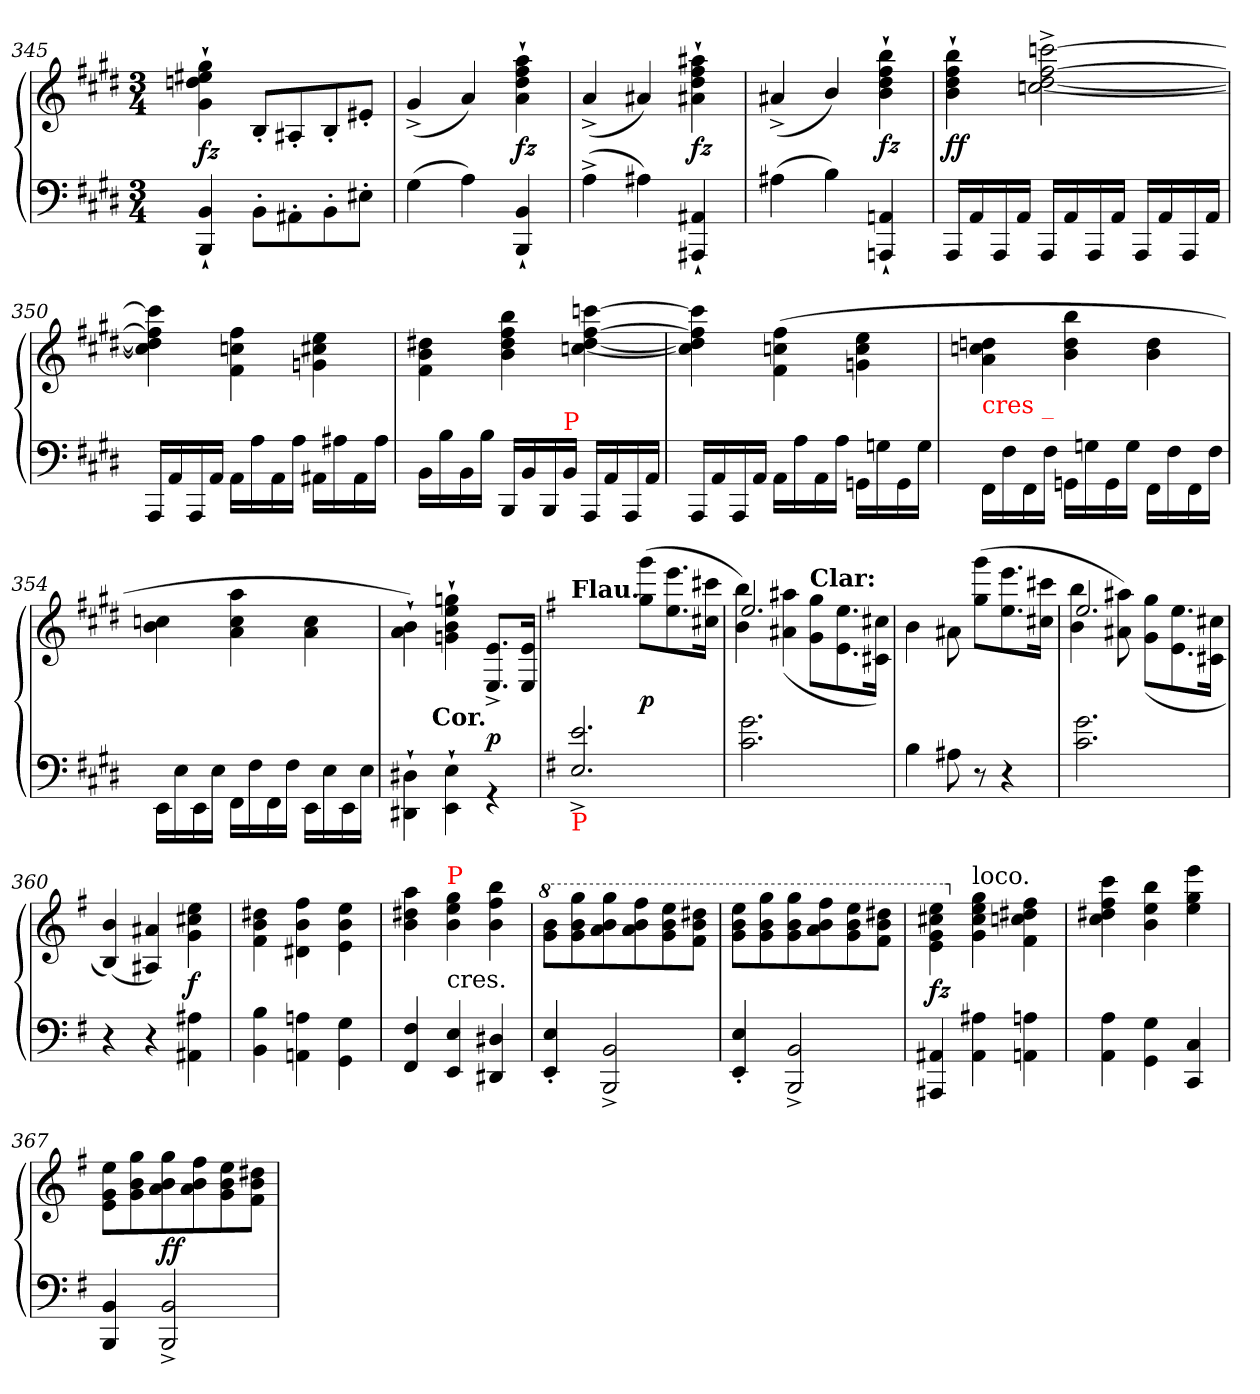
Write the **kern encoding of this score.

**kern	**kern	**dynam
*part1	*part1	*part1
*staff2	*staff1	*staff1/2
*clefF4	*clefG2	*
*k[f#c#g#d#]	*k[f#c#g#d#]	*
*M3/4	*M3/4	*
=345	=345	=345
4BB!`< 4BBB!`<	4gg#!`> 4ee#X!`> 4ddn!`> 4g#!`>	fz
8BB'>!\L	8B'<!L	.
8AA#X'>!\	8A#X'<!	.
8BB'>!\	8B'<!	.
8E#X'>!\J	8e#X'<!J	.
=346	=346	=346
(>4G#!	(<4g#^>!	.
4A!)	4a!)	.
4BB!`< 4BBB!`<	4aa!`> 4ff#!`> 4dd#!`> 4a!`>	fz
=347	=347	=347
(>4A^<!	(<4a^>!	.
4A#X!)	4a#X!)	.
4AA#X!`< 4AAA#X!`<	4aa#X!`> 4ff#!`> 4dd#!`> 4a#X!`>	fz
=348	=348	=348
(>4A#X!	(<4a#X^>!	.
4B!)	4b!/)	.
4AAn!`< 4AAAn!`<	4bb!`> 4ff#!`> 4dd#!`> 4b!`>	fz
=349	=349	=349
16AAA!LL	4bb!`> 4ff#!`> 4dd#!`> 4b!`>	ff
16AA!	.	.
16AAA!	.	.
16AA!JJ	.	.
16AAA!LL	[2cccn!^< [2ff#!^< [2dd#!^< [2ccn!^<	.
16AA!	.	.
16AAA!	.	.
16AA!JJ	.	.
16AAA!LL	.	.
16AA!	.	.
16AAA!	.	.
16AA!JJ	.	.
=350	=350	=350
16AAA!LL	4cccn!] 4ff#!] 4dd#!] 4ccn!]	.
16AA!	.	.
16AAA!	.	.
16AA!JJ	.	.
16AA!\LL	4ff#! 4ccn! 4f#!	.
16A!\	.	.
16AA!\	.	.
16A!\JJ	.	.
16AA#X!\LL	4ee! 4cc#X! 4gn!	.
16A#j!\	.	.
16AA#!\	.	.
16A#!\JJ	.	.
=351	=351	=351
*	*^	*
16BB!\LL	4dd#X!\ 4b!\ 4f#!\	4..ryy	.
16B!\	.	.	.
16BB!\	.	.	.
16B!\JJ	.	.	.
16BBB!LL	4bb! 4ff#! 4dd#! 4b!	.	.
16BB!	.	.	.
16BBB!	.	.	.
!LO:TX:a:color=red:t=P	!	!	!
16BB!JJ	.	4ryy	fz fz
16AAA!LL	[4cccn! [4ff#! [4dd#! [4ccn!	.	.
16AA!	.	.	.
16AAA!	.	.	.
16AA!JJ	.	16ryy	.
*	*v	*v	*
=352	=352	=352
16AAA!LL	4cccn!] 4ff#!] 4dd#!] 4ccn!]	.
16AA!	.	.
16AAA!	.	.
16AA!JJ	.	.
16AA!\LL	(>4ff#! 4cc! 4f#!	.
16A!\	.	.
16AA!\	.	.
16A!\JJ	.	.
16GGn!\LL	4ee! 4cc! 4gn!	.
16Gnj!	.	.
16GG!	.	.
16G!JJ	.	.
=353	=353	=353
!	!LO:TX:b:color=red:t=cres _	!
16FF#!\LL	4ddn! 4ccn! 4a!	.
16F#!	.	.
16FF#!	.	.
16F#!JJ	.	.
16GGn!\LL	4bb! 4dd! 4b!	.
16Gn!	.	.
16GG!	.	.
16G!JJ	.	.
16FF#!\LL	4dd! 4b!	.
16F#!	.	.
16FF#!	.	.
16F#!JJ	.	.
=354	=354	=354
16EE!\LL	4ccn! 4b!	.
16E!	.	.
16EE!	.	.
16E!JJ	.	.
16FF#!\LL	4aa! 4cc! 4a!	.
16F#!	.	.
16FF#!	.	.
16F#!JJ	.	.
16EE!\LL	4cc! 4a!	.
16E!	.	.
16EE!	.	.
16E!JJ	.	.
=355	=355	=355
4D#X!`>\ 4DD#X!`>\	4b!`>\ 4a!`>\)	.
4E!`>\ 4EE!`>\	4ggn!`> 4ee!`> 4b!`> 4gn!`>	.
!	!LO:TX:b:B:rj:t=Cor.	!
4rGG	8.e!^>/ 8.E!^>/L	p
.	16e!/ 16E!/Jk	.
=356	=356	=356
*k[f#]	*k[f#]	*
!	!LO:TX:a:B:t=Flau.	!
!LO:TX:b:color=red:t=P	!	!
2.e!^>/ 2.E!^>/	4ryy	.
.	8ryy	.
.	(>8ggg!\ 8gg!\L	p
.	8.eee!\ 8.ee!\	.
.	16ccc#X!\ 16cc#X!\Jk	.
=357	=357	=357
*	*^	*
2.g!\ 2.c!\	2.ee!	4bb! 4b!)	.
!	!	!LO:N:vis=4	!
.	.	(>8aa#X! 8a#X!	.
!	!	!LO:TX:a:B:t=Clar&colon;	!
.	.	8gg!\ 8g!\L	.
.	.	8.ee!\ 8.e!\	.
.	.	16cc#X!\ 16c#X!\Jk)	.
*	*v	*v	*
=358	=358	=358
4B!	4b!	.
8A#X!	8a#X!\	.
8r	(>8ggg!\ 8gg!\L	.
4r	8.eee!\ 8.ee!\	.
.	16ccc#X!\ 16cc#X!\Jk	.
=359	=359	=359
*	*^	*
2.g!\ 2.c!\	2.ee!	4bb! 4b!	.
.	.	8aa#X! 8a#X!)	.
.	.	(>8gg!\ 8g!\L	.
.	.	8.ee!\ 8.e!\	.
.	.	16cc#X!\ 16c#X!\Jk	.
*	*v	*v	*
=360	=360	=360
4r	(<4b! 4B!)	.
4r	4a#X! 4A#X!)	.
4A#X! 4AA#X!	4ee! 4cc#X! 4g!	f
=361	=361	=361
4B!\ 4BB!\	4dd#X!\ 4b!\ 4f#!\	.
4An!\ 4AAn!\	4ff#!\ 4b!\ 4d#X!\	.
4G!\ 4GG!\	4ee!\ 4b!\ 4e!\	.
=362	=362	=362
4F#! 4FF#!	4aa! 4dd#X! 4b!	.
!	!LO:TX:c:t=cres.	!
!	!LO:TX:a:color=red:t=P	!
4E! 4EE!	4gg! 4ee! 4b!	.
4D#X! 4DD#X!	4bb! 4ff#! 4b!	.
=363	=363	=363
*	*8va	*
4E!'< 4EE!'<	8bb!\ 8gg!\L	.
.	8ggg!\ 8bb!\ 8gg!\	.
2BB!^> 2BBB!^>	8ggg!\ 8bb!\ 8aa!\	.
.	8fff#!\ 8bb!\ 8aa!\	.
.	8eee!\ 8bb!\ 8gg!\	.
.	8ddd#X!\ 8bb!\ 8ff#!\J	.
=364	=364	=364
4E!'< 4EE!'<	8eee!\ 8bb!\ 8gg!\L	.
.	8ggg!\ 8bb!\ 8gg!\	.
2BB!^> 2BBB!^>	8ggg!\ 8bb!\ 8gg!\	.
.	8fff#!\ 8bb!\ 8aa!\	.
.	8eee!\ 8bb!\ 8gg!\	.
.	8ddd#X!\ 8bb!\ 8ff#!\J	.
=365	=365	=365
4AA#X! 4AAA#X!	4eee!\ 4ccc#X!\ 4gg!\ 4ee!\	fz
*	*X8va	*
!	!LO:TX:a:t=loco.	!
4A#X! 4AA#!	4gg! 4ee! 4cc#! 4g!	.
4An! 4AAn!	4ff#! 4dd#X! 4ccn! 4f#!	.
=366	=366	=366
4A!\ 4AA!\	4ccc! 4ff#! 4dd#X! 4cc!	.
4G!\ 4GG!\	4bb! 4ee! 4b!	.
4C!/ 4CC!/	4eee! 4gg! 4ee!	.
=367	=367	=367
4BB!/ 4BBB!/	8ee!\ 8g!\ 8e!\L	.
.	8gg!\ 8b!\ 8g!\	.
2BB!^>/ 2BBB!^>/	8gg!\ 8b!\ 8a!\	ff
.	8ff#!\ 8b!\ 8a!\	.
.	8ee!\ 8b!\ 8g!\	.
.	8dd#X!\ 8b!\ 8f#!\J	.
=	=	=
*-	*-	*-
